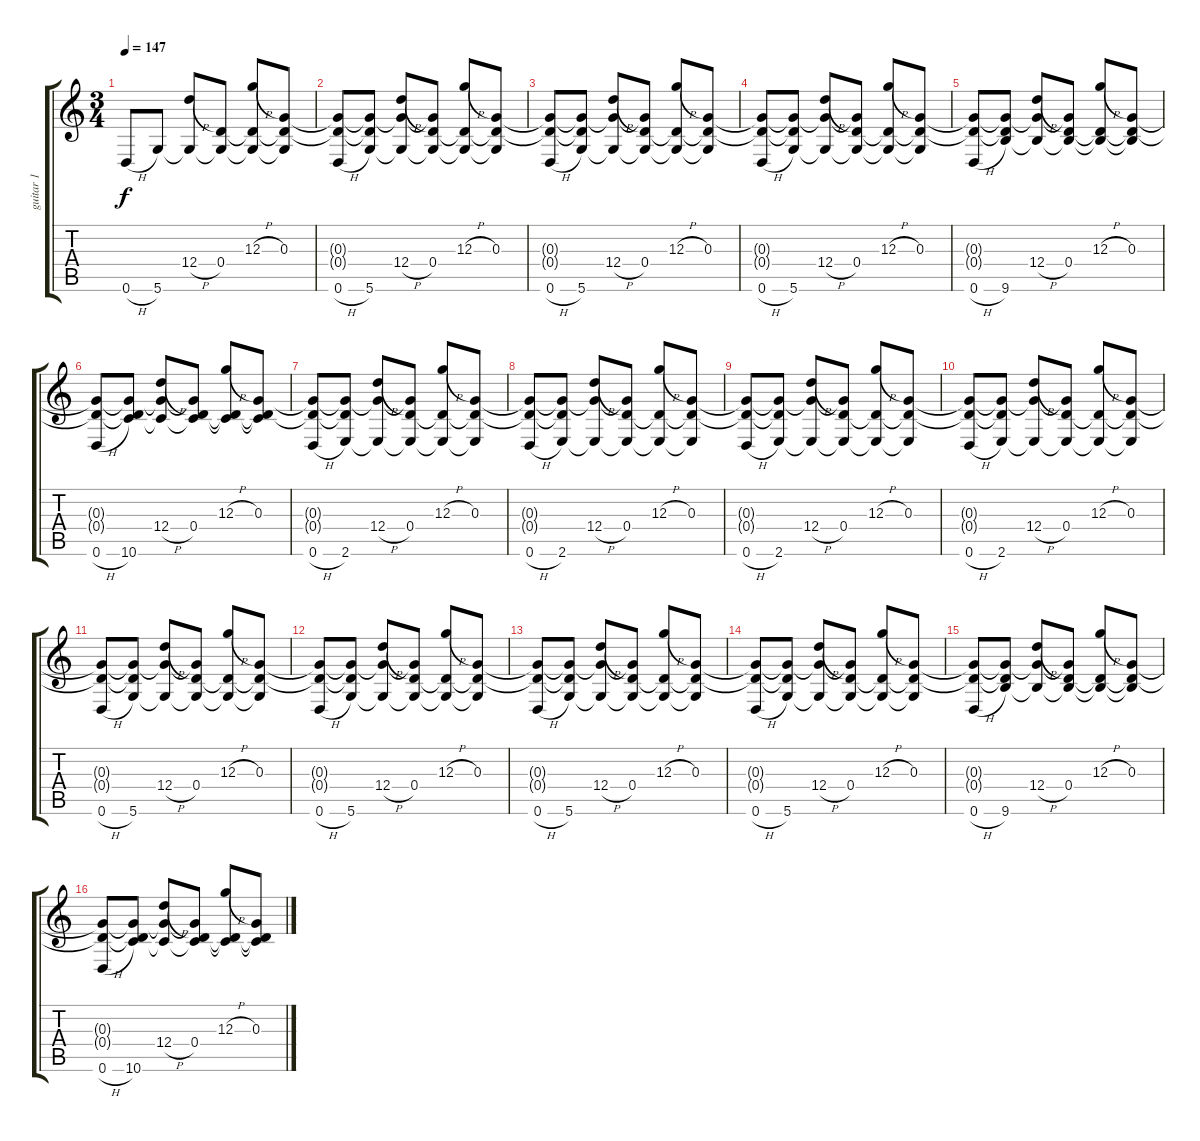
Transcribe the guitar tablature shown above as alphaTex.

\track ("guitar 1" "guitar 1") {instrument electricguitarclean}
\staff {score tabs}
\tuning (E4 B3 G3 D3 A2 D2) {hide}
\ts (3 4)
\tempo 147
\clef g2
\ks c
0.6{h}.8{dy f instrument electricguitarclean} 5.6.8 (12.4{h} 5.6{t}).8 (0.4 5.6{t}).8 (12.3{h} 0.4{t} 5.6{t}).8 (0.3 0.4{t} 5.6{t}).8 |
(0.3{t} 0.4{t} 0.6{h}).8 (0.3{t} 0.4{t} 5.6).8 (0.3{t} 12.4{h} 5.6{t}).8 (0.3{t} 0.4 5.6{t}).8 (12.3{h} 0.4{t} 5.6{t}).8 (0.3 0.4{t} 5.6{t}).8 |
(0.3{t} 0.4{t} 0.6{h}).8 (0.3{t} 0.4{t} 5.6).8 (0.3{t} 12.4{h} 5.6{t}).8 (0.3{t} 0.4 5.6{t}).8 (12.3{h} 0.4{t} 5.6{t}).8 (0.3 0.4{t} 5.6{t}).8 |
(0.3{t} 0.4{t} 0.6{h}).8 (0.3{t} 0.4{t} 5.6).8 (0.3{t} 12.4{h} 5.6{t}).8 (0.3{t} 0.4 5.6{t}).8 (12.3{h} 0.4{t} 5.6{t}).8 (0.3 0.4{t} 5.6{t}).8 |
(0.3{t} 0.4{t} 0.6{h}).8 (0.3{t} 0.4{t} 9.6).8 (0.3{t} 12.4{h} 9.6{t}).8 (0.3{t} 0.4 9.6{t}).8 (12.3{h} 0.4{t} 9.6{t}).8 (0.3 0.4{t} 9.6{t}).8 |
(0.3{t} 0.4{t} 0.6{h}).8 (0.3{t} 0.4{t} 10.6).8 (0.3{t} 12.4{h} 10.6{t}).8 (0.3{t} 0.4 10.6{t}).8 (12.3{h} 0.4{t} 10.6{t}).8 (0.3 0.4{t} 10.6{t}).8 |
(0.3{t} 0.4{t} 0.6{h}).8 (0.3{t} 0.4{t} 2.6).8 (0.3{t} 12.4{h} 2.6{t}).8 (0.3{t} 0.4 2.6{t}).8 (12.3{h} 0.4{t} 2.6{t}).8 (0.3 0.4{t} 2.6{t}).8 |
(0.3{t} 0.4{t} 0.6{h}).8 (0.3{t} 0.4{t} 2.6).8 (0.3{t} 12.4{h} 2.6{t}).8 (0.3{t} 0.4 2.6{t}).8 (12.3{h} 0.4{t} 2.6{t}).8 (0.3 0.4{t} 2.6{t}).8 |
(0.3{t} 0.4{t} 0.6{h}).8 (0.3{t} 0.4{t} 2.6).8 (0.3{t} 12.4{h} 2.6{t}).8 (0.3{t} 0.4 2.6{t}).8 (12.3{h} 0.4{t} 2.6{t}).8 (0.3 0.4{t} 2.6{t}).8 |
(0.3{t} 0.4{t} 0.6{h}).8 (0.3{t} 0.4{t} 2.6).8 (0.3{t} 12.4{h} 2.6{t}).8 (0.3{t} 0.4 2.6{t}).8 (12.3{h} 0.4{t} 2.6{t}).8 (0.3 0.4{t} 2.6{t}).8 |
(0.3{t} 0.4{t} 0.6{h}).8 (0.3{t} 0.4{t} 5.6).8 (0.3{t} 12.4{h} 5.6{t}).8 (0.3{t} 0.4 5.6{t}).8 (12.3{h} 0.4{t} 5.6{t}).8 (0.3 0.4{t} 5.6{t}).8 |
(0.3{t} 0.4{t} 0.6{h}).8 (0.3{t} 0.4{t} 5.6).8 (0.3{t} 12.4{h} 5.6{t}).8 (0.3{t} 0.4 5.6{t}).8 (12.3{h} 0.4{t} 5.6{t}).8 (0.3 0.4{t} 5.6{t}).8 |
(0.3{t} 0.4{t} 0.6{h}).8 (0.3{t} 0.4{t} 5.6).8 (0.3{t} 12.4{h} 5.6{t}).8 (0.3{t} 0.4 5.6{t}).8 (12.3{h} 0.4{t} 5.6{t}).8 (0.3 0.4{t} 5.6{t}).8 |
(0.3{t} 0.4{t} 0.6{h}).8 (0.3{t} 0.4{t} 5.6).8 (0.3{t} 12.4{h} 5.6{t}).8 (0.3{t} 0.4 5.6{t}).8 (12.3{h} 0.4{t} 5.6{t}).8 (0.3 0.4{t} 5.6{t}).8 |
(0.3{t} 0.4{t} 0.6{h}).8 (0.3{t} 0.4{t} 9.6).8 (0.3{t} 12.4{h} 9.6{t}).8 (0.3{t} 0.4 9.6{t}).8 (12.3{h} 0.4{t} 9.6{t}).8 (0.3 0.4{t} 9.6{t}).8 |
(0.3{t} 0.4{t} 0.6{h}).8 (0.3{t} 0.4{t} 10.6).8 (0.3{t} 12.4{h} 10.6{t}).8 (0.3{t} 0.4 10.6{t}).8 (12.3{h} 0.4{t} 10.6{t}).8 (0.3 0.4{t} 10.6{t}).8
